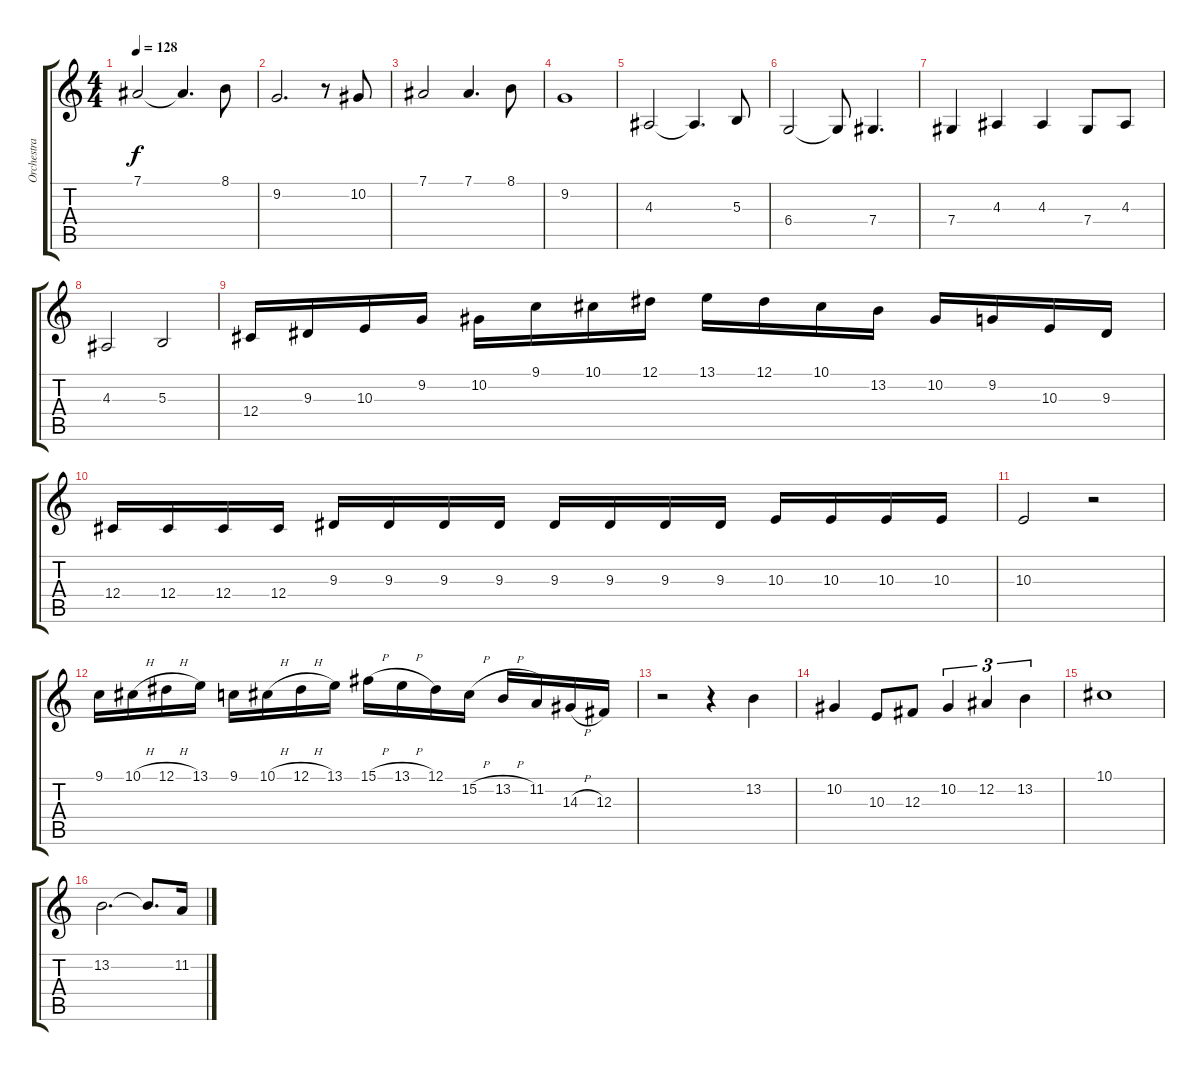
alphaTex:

\track ("Orchestra" "Orchestra") {instrument stringensemble1}
\staff {score tabs}
\tuning (Eb4 Bb3 Gb3 Db3 Ab2 Eb2) {hide}
\ts (4 4)
\tempo 128
\clef g2
\ks c
7.1.2{dy f} 7.1{t}.4{d} 8.1.8 |
9.2.2{d} r.8 10.2.8 |
7.1.2 7.1.4{d} 8.1.8 |
9.2.1 |
4.3.2 4.3{t}.4{d} 5.3.8 |
6.4.2 6.4{t}.8 7.4.4{d} |
7.4.4 4.3.4 4.3.4 7.4.8 4.3.8 |
4.3.2 5.3.2 |
12.4.16 9.3.16 10.3.16 9.2.16 10.2.16 9.1.16 10.1.16 12.1.16 13.1.16 12.1.16 10.1.16 13.2.16 10.2.16 9.2.16 10.3.16 9.3.16 |
12.4.16 12.4.16 12.4.16 12.4.16 9.3.16 9.3.16 9.3.16 9.3.16 9.3.16 9.3.16 9.3.16 9.3.16 10.3.16 10.3.16 10.3.16 10.3.16 |
10.3.2 r.2 |
9.1.16 10.1{h}.16 12.1{h}.16 13.1.16 9.1.16 10.1{h}.16 12.1{h}.16 13.1.16 15.1{h}.16 13.1{h}.16 12.1.16 15.2{h}.16 13.2{h}.16 11.2.16 14.3{h}.16 12.3.16 |
r.2 r.4 13.2.4 |
10.2.4 10.3.8 12.3.8 10.2.4{tu (3 2)} 12.2.4{tu (3 2)} 13.2.4{tu (3 2)} |
10.1.1 |
13.2.2{d} 13.2{t}.8{d} 11.2.16
